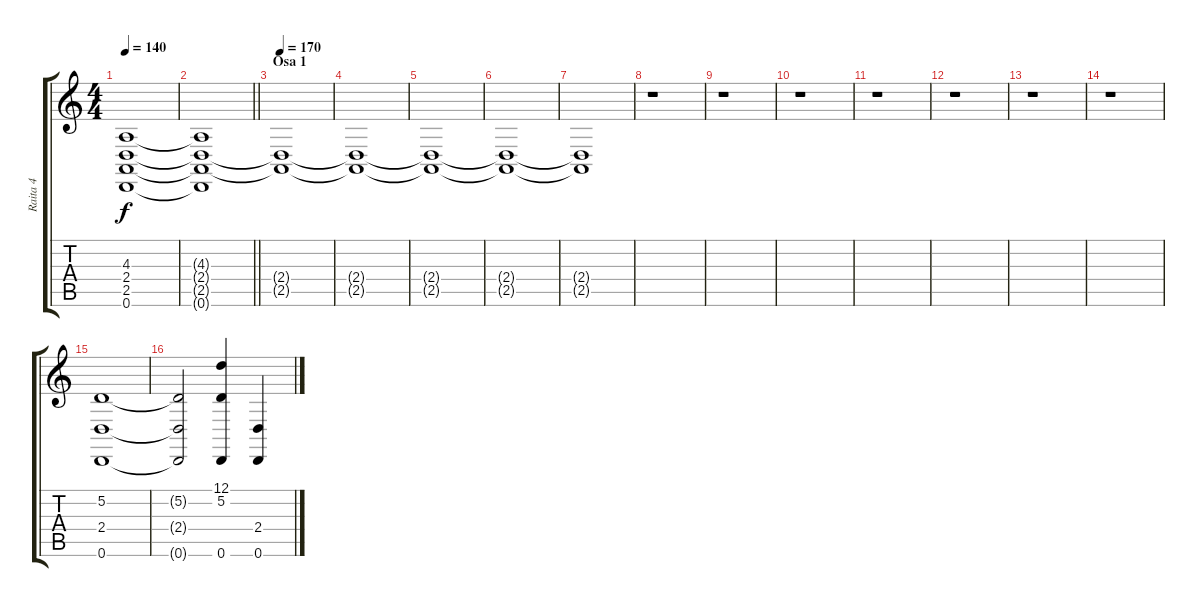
\track ("Raita 4" "Raita 4") {instrument stringensemble1}
\staff {score tabs}
\tuning (D4 A3 F3 C3 G2 D2) {hide}
\ts (4 4)
\tempo 140
\clef g2
\ks c
(4.3 2.4 2.5 0.6).1{dy f} |
\barLineRight lightlight
(4.3{t} 2.4{t} 2.5{t} 0.6{t}).1 |
\section ("" "Osa 1")
\tempo 170
(2.4{t} 2.5{t}).1 |
(2.4{t} 2.5{t}).1 |
(2.4{t} 2.5{t}).1 |
(2.4{t} 2.5{t}).1 |
(2.4{t} 2.5{t}).1 |
r.1 |
r.1 |
r.1 |
r.1 |
r.1 |
r.1 |
r.1 |
(5.2 2.4 0.6).1 |
(5.2{t} 2.4{t} 0.6{t}).2 (12.1 5.2 0.6).4 (2.4 0.6).4
